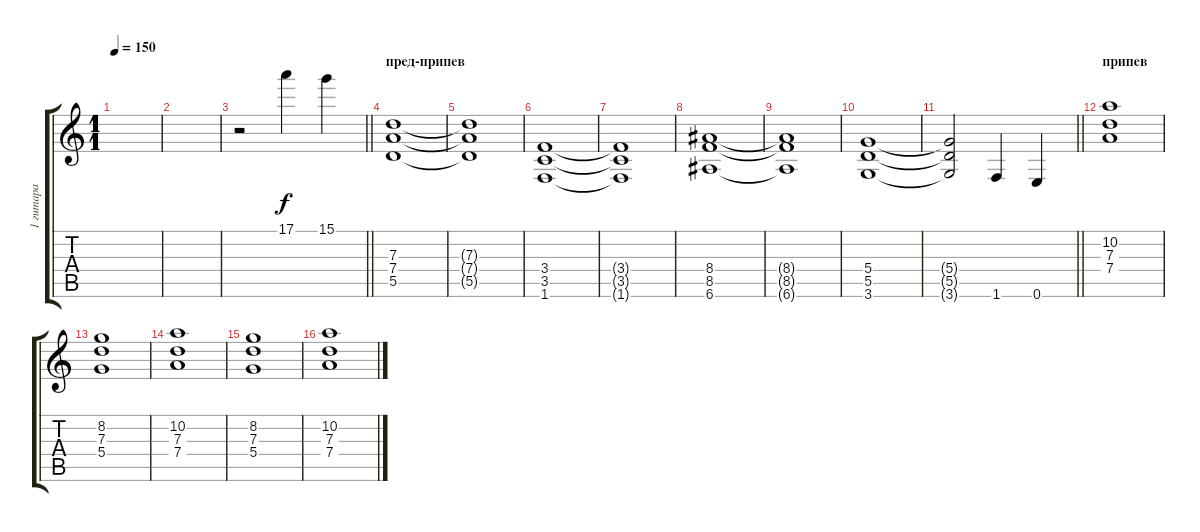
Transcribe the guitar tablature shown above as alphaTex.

\track ("1 гитара" "1 гитара") {instrument distortionguitar}
\staff {score tabs}
\tuning (E4 B3 G3 D3 A2 E2) {hide}
\ts (1 1)
\tempo 150
\clef g2
\ks c
|
|
\barLineRight lightlight
r.2 17.1.4 15.1.4 |
\section ("" "пред-припев")
(7.3 7.4 5.5).1 |
(7.3{t} 7.4{t} 5.5{t}).1 |
(3.4 3.5 1.6).1 |
(3.4{t} 3.5{t} 1.6{t}).1 |
(8.4 8.5 6.6).1 |
(8.4{t} 8.5{t} 6.6{t}).1 |
(5.4 5.5 3.6).1 |
\barLineRight lightlight
(5.4{t} 5.5{t} 3.6{t}).2 1.6.4 0.6.4 |
\section ("" "припев")
(10.2 7.3 7.4).1 |
(8.2 7.3 5.4).1 |
(10.2 7.3 7.4).1 |
(8.2 7.3 5.4).1 |
(10.2 7.3 7.4).1
